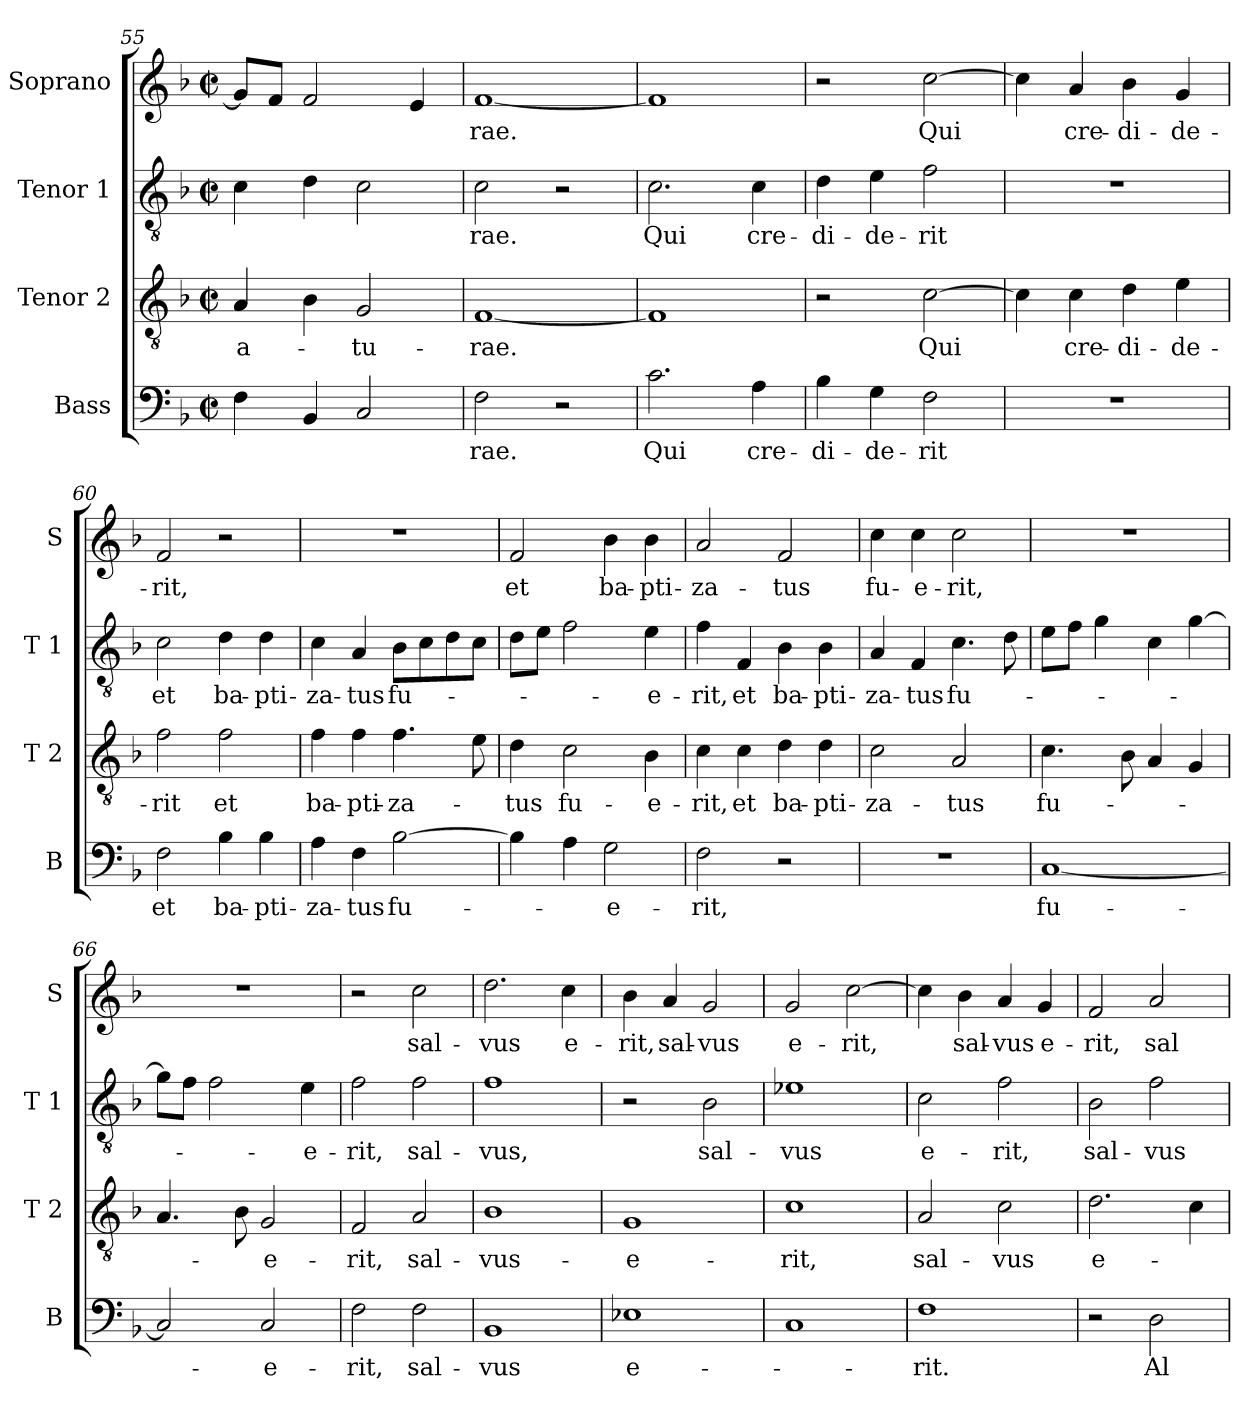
**kern	**text	**kern	**text	**kern	**text	**kern	**text
*part4	*part4	*part3	*part3	*part2	*part2	*part1	*part1
*staff4	*staff4	*staff3	*staff3	*staff2	*staff2	*staff1	*staff1
*I"Bass	*	*I"Tenor 2	*	*I"Tenor 1	*	*I"Soprano	*
*I'B	*	*I'T 2	*	*I'T 1	*	*I'S	*
*clefF4	*	*clefGv2	*	*clefGv2	*	*clefG2	*
*k[b-]	*	*k[b-]	*	*k[b-]	*	*k[b-]	*
*F:	*	*F:	*	*F:	*	*F:	*
*M2/2	*	*M2/2	*	*M2/2	*	*M2/2	*
*met(c|)	*	*met(c|)	*	*met(c|)	*	*met(c|)	*
=55	=55	=55	=55	=55	=55	=55	=55
4F\	.	4A/	-a-	4c\	.	8g/L]	.
.	.	.	.	.	.	8f/J	.
4BB-/	.	4B-\	.	4d\	.	2f/	.
2C/	.	2G/	-tu-	2c\	.	.	.
.	.	.	.	.	.	4e/	.
=56	=56	=56	=56	=56	=56	=56	=56
2F\	-rae.	[1F	-rae.	2c\	-rae.	[1f	-rae.
2r	.	.	.	2r	.	.	.
=57	=57	=57	=57	=57	=57	=57	=57
2.c\	Qui	1F]	.	2.c\	Qui	1f]	.
4A\	cre-	.	.	4c\	cre-	.	.
=58	=58	=58	=58	=58	=58	=58	=58
4B-\	-di-	2r	.	4d\	-di-	2r	.
4G\	-de-	.	.	4e\	-de-	.	.
2F\	-rit	[2c\	Qui	2f\	-rit	[2cc\	Qui
=59	=59	=59	=59	=59	=59	=59	=59
1r	.	4c\]	.	1r	.	4cc\]	.
.	.	4c\	cre-	.	.	4a/	cre-
.	.	4d\	-di-	.	.	4b-\	-di-
.	.	4e\	-de-	.	.	4g/	-de-
!!LO:LB:g=z
=60	=60	=60	=60	=60	=60	=60	=60
2F\	et	2f\	-rit	2c\	et	2f/	-rit,
4B-\	ba-	2f\	et	4d\	ba-	2r	.
4B-\	-pti-	.	.	4d\	-pti-	.	.
=61	=61	=61	=61	=61	=61	=61	=61
4A\	-za-	4f\	ba-	4c\	-za-	1r	.
4F\	-tus	4f\	-pti-	4A/	-tus	.	.
[2B-\	fu-	4.f\	-za-	8B-\L	fu-	.	.
.	.	.	.	8c\	.	.	.
.	.	.	.	8d\	.	.	.
.	.	8e\	.	8c\J	.	.	.
=62	=62	=62	=62	=62	=62	=62	=62
4B-\]	.	4d\	-tus	8d\L	.	2f/	et
.	.	.	.	8e\J	.	.	.
4A\	.	2c\	fu-	2f\	.	.	.
2G\	-e-	.	.	.	.	4b-\	ba-
.	.	4B-\	-e-	4e\	-e-	4b-\	-pti-
=63	=63	=63	=63	=63	=63	=63	=63
2F\	-rit,	4c\	-rit,	4f\	-rit,	2a/	-za-
.	.	4c\	et	4F/	et	.	.
2r	.	4d\	ba-	4B-\	ba-	2f/	-tus
.	.	4d\	-pti-	4B-\	-pti-	.	.
=64	=64	=64	=64	=64	=64	=64	=64
1r	.	2c\	-za-	4A/	-za-	4cc\	fu-
.	.	.	.	4F/	-tus	4cc\	-e-
.	.	2A/	-tus	4.c\	fu-	2cc\	-rit,
.	.	.	.	8d\	.	.	.
=65	=65	=65	=65	=65	=65	=65	=65
[1C	fu-	4.c\	fu-	8e\L	.	1r	.
.	.	.	.	8f\J	.	.	.
.	.	.	.	4g\	.	.	.
.	.	8B-\	.	.	.	.	.
.	.	4A/	.	4c\	.	.	.
.	.	4G/	.	[4g\	.	.	.
!!LO:PB:g=z
=66	=66	=66	=66	=66	=66	=66	=66
2C/]	.	4.A/	.	8g\L]	.	1r	.
.	.	.	.	8f\J	.	.	.
.	.	.	.	2f\	.	.	.
.	.	8B-\	.	.	.	.	.
2C/	-e-	2G/	-e-	.	.	.	.
.	.	.	.	4e\	-e-	.	.
=67	=67	=67	=67	=67	=67	=67	=67
2F\	-rit,	2F/	-rit,	2f\	-rit,	2r	.
2F\	sal-	2A/	sal-	2f\	sal-	2cc\	sal-
=68	=68	=68	=68	=68	=68	=68	=68
1BB-	-vus	1B-	-vus-	1f	-vus,	2.dd\	-vus
.	.	.	.	.	.	4cc\	e-
=69	=69	=69	=69	=69	=69	=69	=69
1E-X	e-	1G	-e-	2r	.	4b-\	-rit,
.	.	.	.	.	.	4a/	sal-
.	.	.	.	2B-\	sal-	2g/	-vus
=70	=70	=70	=70	=70	=70	=70	=70
1C	.	1c	-rit,	1e-X	-vus	2g/	e-
.	.	.	.	.	.	[2cc\	-rit,
=71	=71	=71	=71	=71	=71	=71	=71
1F	-rit.	2A/	sal-	2c\	e-	4cc\]	.
.	.	.	.	.	.	4b-\	sal-
.	.	2c\	-vus	2f\	-rit,	4a/	-vus
.	.	.	.	.	.	4g/	e-
!!LO:LB:g=z
=72	=72	=72	=72	=72	=72	=72	=72
2r	.	2.d\	e-	2B-\	sal-	2f/	-rit,
2D\	Al-	.	.	2f\	-vus	2a/	sal-
.	.	4c\	.	.	.	.	.
=	=	=	=	=	=	=	=
*-	*-	*-	*-	*-	*-	*-	*-
